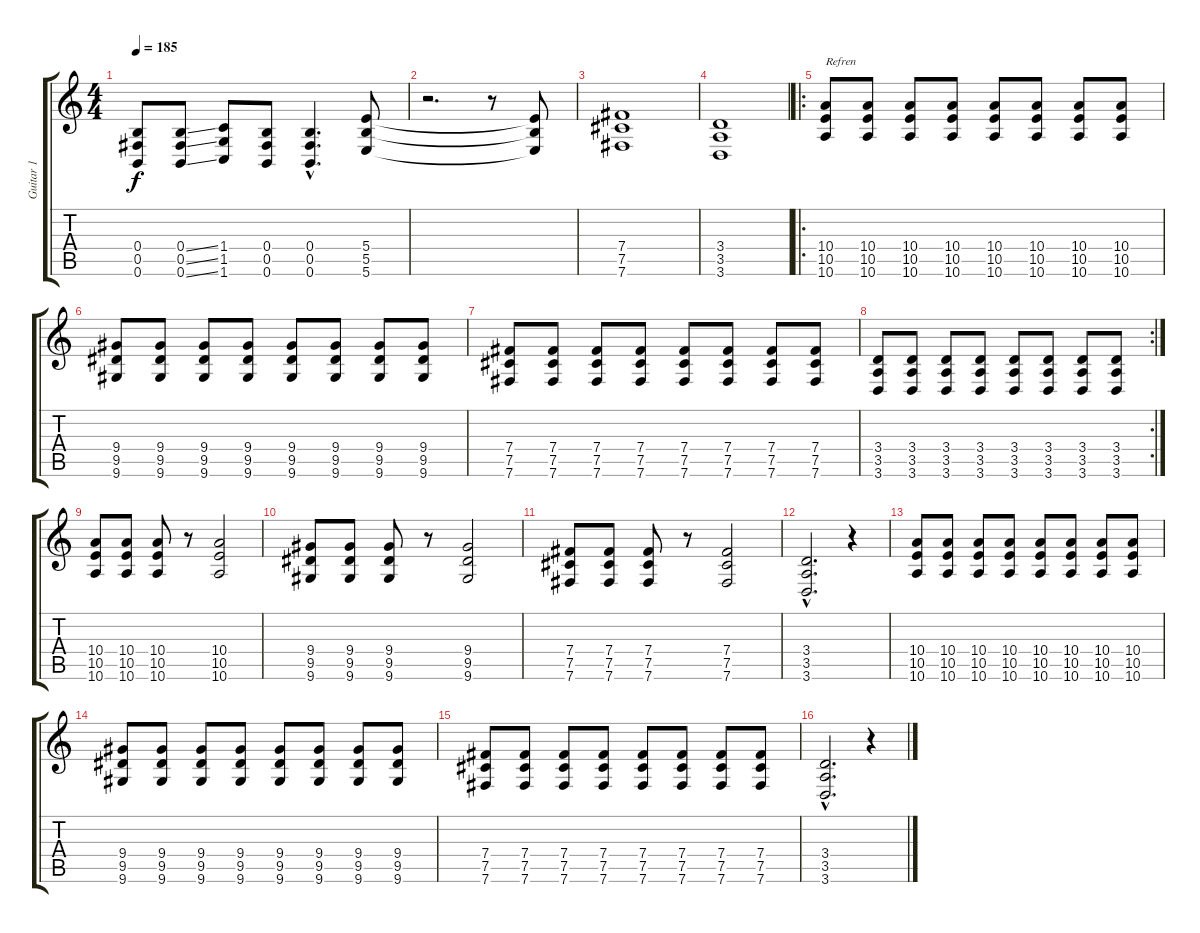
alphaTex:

\track ("Guitar 1" "Guitar 1") {instrument distortionguitar}
\staff {score tabs}
\tuning (Db4 Ab3 E3 B2 Gb2 B1) {hide}
\ts (4 4)
\tempo 185
\clef g2
\ks c
(0.4 0.5 0.6).8{dy f} (0.4{ss} 0.5{ss} 0.6{ss}).8 (1.4 1.5 1.6).8 (0.4 0.5 0.6).8 (0.4{hac} 0.5{hac} 0.6{hac}).4{d} (5.4 5.5 5.6).8 |
r.2{d} r.8 (5.4{t} 5.5{t} 5.6{t}).8 |
(7.4 7.5 7.6).1 |
(3.4 3.5 3.6).1 |
\ro
(10.4 10.5 10.6).8{txt "Refren"} (10.4 10.5 10.6).8 (10.4 10.5 10.6).8 (10.4 10.5 10.6).8 (10.4 10.5 10.6).8 (10.4 10.5 10.6).8 (10.4 10.5 10.6).8 (10.4 10.5 10.6).8 |
(9.4 9.5 9.6).8 (9.4 9.5 9.6).8 (9.4 9.5 9.6).8 (9.4 9.5 9.6).8 (9.4 9.5 9.6).8 (9.4 9.5 9.6).8 (9.4 9.5 9.6).8 (9.4 9.5 9.6).8 |
(7.4 7.5 7.6).8 (7.4 7.5 7.6).8 (7.4 7.5 7.6).8 (7.4 7.5 7.6).8 (7.4 7.5 7.6).8 (7.4 7.5 7.6).8 (7.4 7.5 7.6).8 (7.4 7.5 7.6).8 |
\rc 2
(3.4 3.5 3.6).8 (3.4 3.5 3.6).8 (3.4 3.5 3.6).8 (3.4 3.5 3.6).8 (3.4 3.5 3.6).8 (3.4 3.5 3.6).8 (3.4 3.5 3.6).8 (3.4 3.5 3.6).8 |
(10.4 10.5 10.6).8 (10.4 10.5 10.6).8 (10.4 10.5 10.6).8 r.8 (10.4 10.5 10.6).2 |
(9.4 9.5 9.6).8 (9.4 9.5 9.6).8 (9.4 9.5 9.6).8 r.8 (9.4 9.5 9.6).2 |
(7.4 7.5 7.6).8 (7.4 7.5 7.6).8 (7.4 7.5 7.6).8 r.8 (7.4 7.5 7.6).2 |
(3.4{hac} 3.5{hac} 3.6{hac}).2{d} r.4 |
(10.4 10.5 10.6).8 (10.4 10.5 10.6).8 (10.4 10.5 10.6).8 (10.4 10.5 10.6).8 (10.4 10.5 10.6).8 (10.4 10.5 10.6).8 (10.4 10.5 10.6).8 (10.4 10.5 10.6).8 |
(9.4 9.5 9.6).8 (9.4 9.5 9.6).8 (9.4 9.5 9.6).8 (9.4 9.5 9.6).8 (9.4 9.5 9.6).8 (9.4 9.5 9.6).8 (9.4 9.5 9.6).8 (9.4 9.5 9.6).8 |
(7.4 7.5 7.6).8 (7.4 7.5 7.6).8 (7.4 7.5 7.6).8 (7.4 7.5 7.6).8 (7.4 7.5 7.6).8 (7.4 7.5 7.6).8 (7.4 7.5 7.6).8 (7.4 7.5 7.6).8 |
(3.4{hac} 3.5{hac} 3.6{hac}).2{d} r.4
